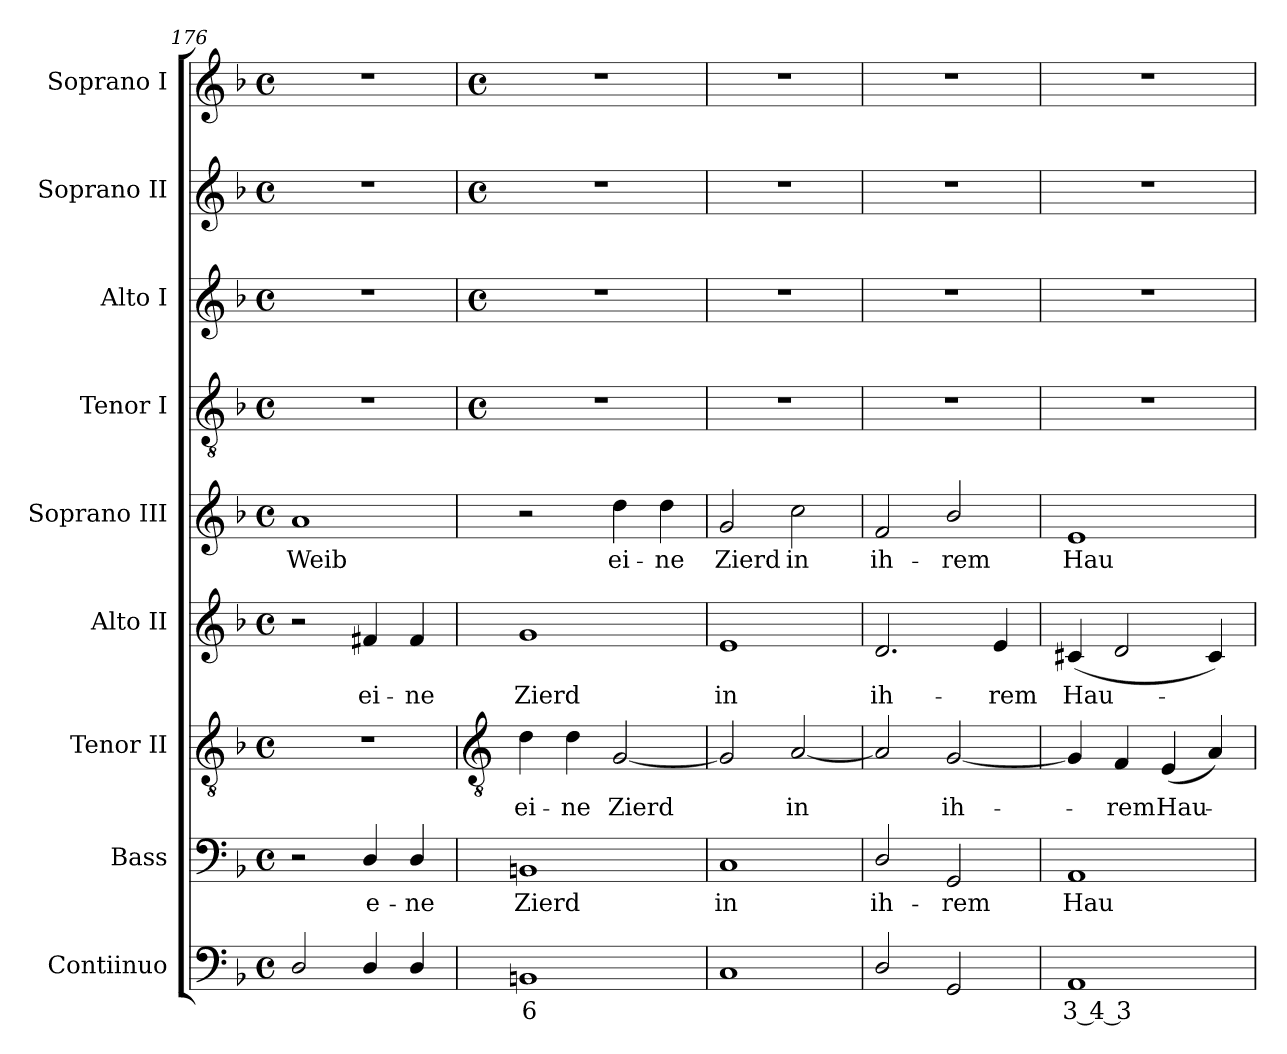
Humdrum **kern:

**kern	**text	**kern	**text	**kern	**text	**kern	**text	**kern	**text	**kern	**kern	**kern	**kern
*part9	*part9	*part8	*part8	*part7	*part7	*part6	*part6	*part5	*part5	*part4	*part3	*part2	*part1
*staff9	*staff9	*staff8	*staff8	*staff7	*staff7	*staff6	*staff6	*staff5	*staff5	*staff4	*staff3	*staff2	*staff1
*I"Contiinuo	*	*I"Bass	*	*I"Tenor II	*	*I"Alto II	*	*I"Soprano III	*	*I"Tenor I	*I"Alto I	*I"Soprano II	*I"Soprano I
*	*	*I'B	*	*I'T II	*	*I'A II	*	*I'S III	*	*I'T I	*I'A I	*I'S II	*I'S I
*clefF4	*	*clefF4	*	*clefGv2	*	*clefG2	*	*clefG2	*	*clefGv2	*clefG2	*clefG2	*clefG2
*k[b-]	*	*k[b-]	*	*k[b-]	*	*k[b-]	*	*k[b-]	*	*k[b-]	*k[b-]	*k[b-]	*k[b-]
*F:	*	*F:	*	*F:	*	*F:	*	*F:	*	*F:	*F:	*F:	*F:
*M4/4	*	*M4/4	*	*M4/4	*	*M4/4	*	*M4/4	*	*M4/4	*M4/4	*M4/4	*M4/4
*met(c)	*	*met(c)	*	*met(c)	*	*met(c)	*	*met(c)	*	*met(c)	*met(c)	*met(c)	*met(c)
=176	=176	=176	=176	=176	=176	=176	=176	=176	=176	=176	=176	=176	=176
!	!	!	!	!	!	!	!	!	!LO:LY:b	!	!	!	!
2D/	.	2r	.	1r	.	2r	.	1a	Weib	1r	1r	1r	1r
!	!	!	!LO:LY:b	!	!	!	!LO:LY:b	!	!	!	!	!	!
4D/	.	4D/	e-	.	.	4f#X	ei-	.	.	.	.	.	.
!	!	!	!LO:LY:b	!	!	!	!LO:LY:b	!	!	!	!	!	!
4D/	.	4D/	-ne	.	.	4f#	-ne	.	.	.	.	.	.
!!LO:LB:g=z
=177	=177	=177	=177	=177	=177	=177	=177	=177	=177	=177	=177	=177	=177
*	*	*	*	*clefGv2	*	*	*	*	*	*	*	*	*
*	*	*	*	*	*	*	*	*	*	*M4/4	*M4/4	*M4/4	*M4/4
*	*	*	*	*	*	*	*	*	*	*met(c)	*met(c)	*met(c)	*met(c)
!	!LO:LY:b	!	!LO:LY:b	!	!LO:LY:b	!	!LO:LY:b	!	!	!	!	!	!
1BBn	6	1BBn	Zierd	4d	ei-	1g	Zierd	2r	.	1r	1r	1r	1r
!	!	!	!	!	!LO:LY:b	!	!	!	!	!	!	!	!
.	.	.	.	4d	-ne	.	.	.	.	.	.	.	.
!	!	!	!	!	!LO:LY:b	!	!	!	!LO:LY:b	!	!	!	!
.	.	.	.	[2G	Zierd	.	.	4dd	ei-	.	.	.	.
!	!	!	!	!	!	!	!	!	!LO:LY:b	!	!	!	!
.	.	.	.	.	.	.	.	4dd	-ne	.	.	.	.
=178	=178	=178	=178	=178	=178	=178	=178	=178	=178	=178	=178	=178	=178
!	!	!	!LO:LY:b	!	!	!	!LO:LY:b	!	!LO:LY:b	!	!	!	!
1C	.	1C	in	2G]	.	1e	in	2g	Zierd	1r	1r	1r	1r
!	!	!	!	!	!LO:LY:b	!	!	!	!LO:LY:b	!	!	!	!
.	.	.	.	[2A	in	.	.	2cc	in	.	.	.	.
=179	=179	=179	=179	=179	=179	=179	=179	=179	=179	=179	=179	=179	=179
!	!	!	!LO:LY:b	!	!	!	!LO:LY:b	!	!LO:LY:b	!	!	!	!
2D/	.	2D/	ih-	2A]	.	2.d	ih-	2f	ih-	1r	1r	1r	1r
!	!	!	!LO:LY:b	!	!LO:LY:b	!	!	!	!LO:LY:b	!	!	!	!
2GG	.	2GG	-rem	[2G	ih-	.	.	2b-/	-rem	.	.	.	.
!	!	!	!	!	!	!	!LO:LY:b	!	!	!	!	!	!
.	.	.	.	.	.	4e	-rem	.	.	.	.	.	.
=180	=180	=180	=180	=180	=180	=180	=180	=180	=180	=180	=180	=180	=180
!	!LO:LY:b	!	!LO:LY:b	!	!	!	!LO:LY:b	!	!LO:LY:b	!	!	!	!
1AA	3 4 3	1AA	Hau-	4G]	.	(<4c#X	Hau-	1e	Hau-	1r	1r	1r	1r
!	!	!	!	!	!LO:LY:b	!	!	!	!	!	!	!	!
.	.	.	.	4F	rem	2d	.	.	.	.	.	.	.
!	!	!	!	!	!LO:LY:b	!	!	!	!	!	!	!	!
.	.	.	.	(<4E	Hau-	.	.	.	.	.	.	.	.
.	.	.	.	4A)	.	4c#)	.	.	.	.	.	.	.
=	=	=	=	=	=	=	=	=	=	=	=	=	=
*-	*-	*-	*-	*-	*-	*-	*-	*-	*-	*-	*-	*-	*-
